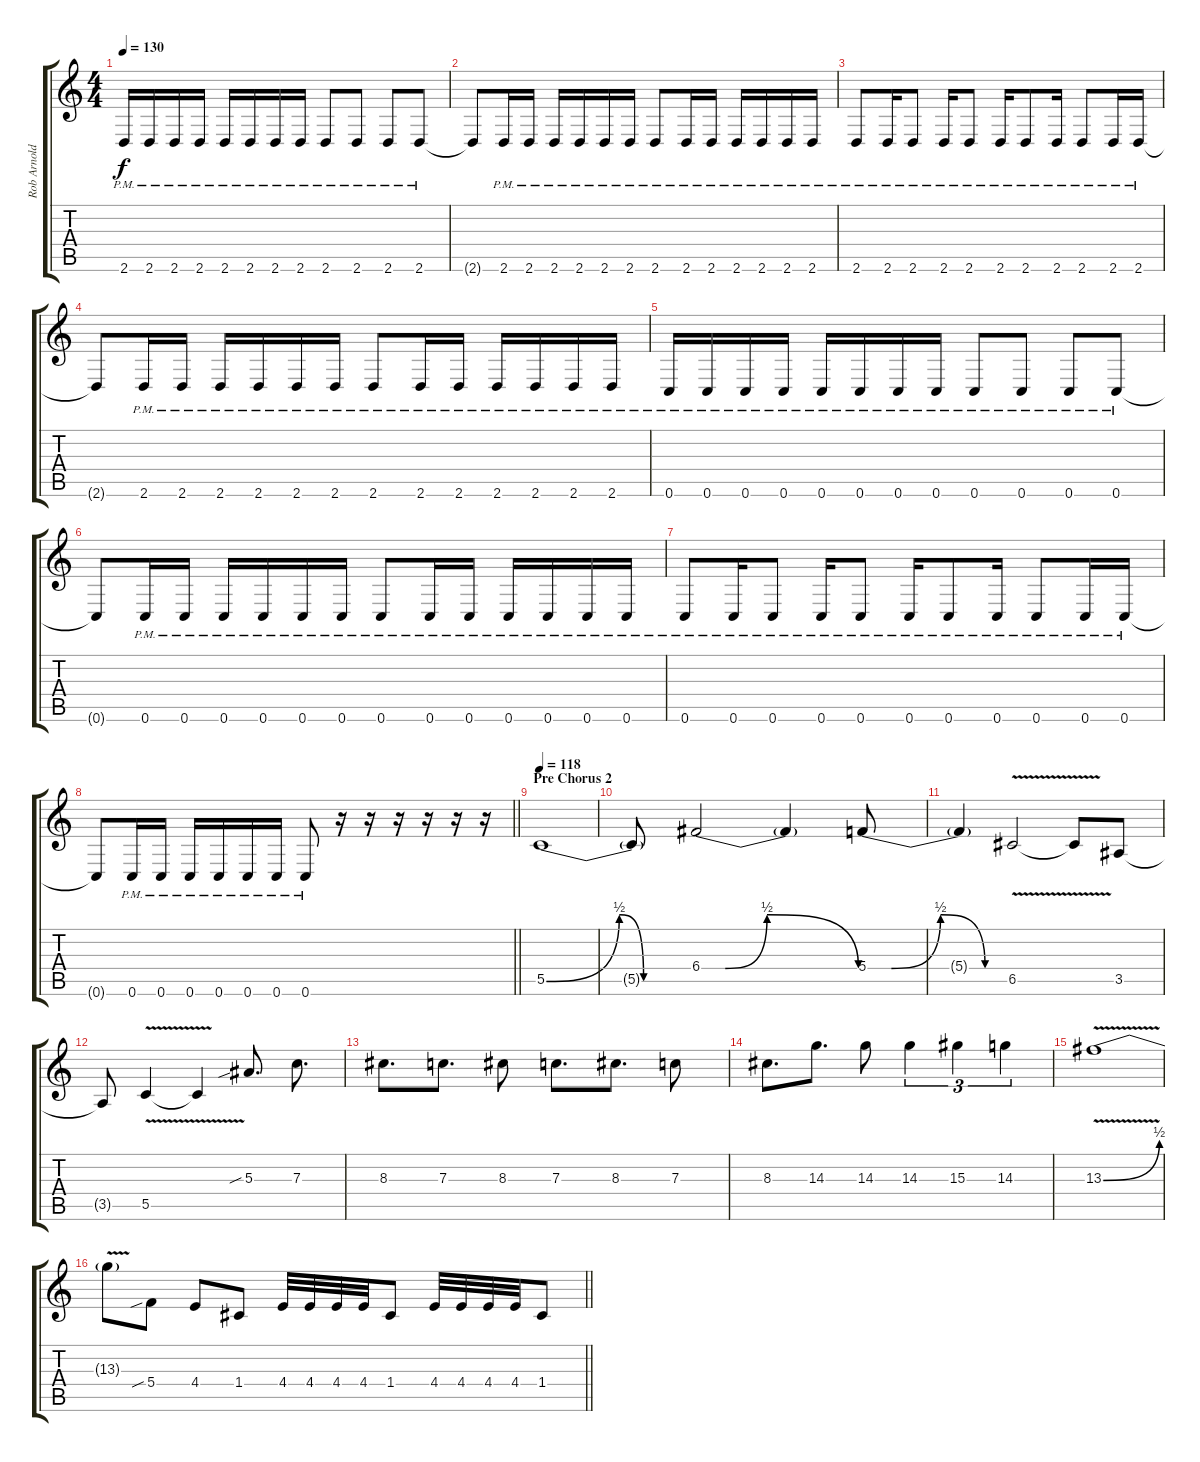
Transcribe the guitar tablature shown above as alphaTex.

\track ("Rob Arnold" "Rob Arnold") {instrument distortionguitar}
\staff {score tabs}
\tuning (D4 A3 F3 C3 G2 C2) {hide}
\ts (4 4)
\tempo 130
\clef g2
\ks c
2.6{pm}.16{dy f} 2.6{pm}.16 2.6{pm}.16 2.6{pm}.16 2.6{pm}.16 2.6{pm}.16 2.6{pm}.16 2.6{pm}.16 2.6{pm}.8 2.6{pm}.8 2.6{pm}.8 2.6{pm}.8 |
2.6{t}.8 2.6{pm}.16 2.6{pm}.16 2.6{pm}.16 2.6{pm}.16 2.6{pm}.16 2.6{pm}.16 2.6{pm}.8 2.6{pm}.16 2.6{pm}.16 2.6{pm}.16 2.6{pm}.16 2.6{pm}.16 2.6{pm}.16 |
2.6{pm}.8 2.6{pm}.16 2.6{pm}.8 2.6{pm}.16 2.6{pm}.8 2.6{pm}.16 2.6{pm}.8 2.6{pm}.16 2.6{pm}.8 2.6{pm}.16 2.6{pm}.16 |
2.6{t}.8 2.6{pm}.16 2.6{pm}.16 2.6{pm}.16 2.6{pm}.16 2.6{pm}.16 2.6{pm}.16 2.6{pm}.8 2.6{pm}.16 2.6{pm}.16 2.6{pm}.16 2.6{pm}.16 2.6{pm}.16 2.6{pm}.16 |
0.6{pm}.16 0.6{pm}.16 0.6{pm}.16 0.6{pm}.16 0.6{pm}.16 0.6{pm}.16 0.6{pm}.16 0.6{pm}.16 0.6{pm}.8 0.6{pm}.8 0.6{pm}.8 0.6{pm}.8 |
0.6{t}.8 0.6{pm}.16 0.6{pm}.16 0.6{pm}.16 0.6{pm}.16 0.6{pm}.16 0.6{pm}.16 0.6{pm}.8 0.6{pm}.16 0.6{pm}.16 0.6{pm}.16 0.6{pm}.16 0.6{pm}.16 0.6{pm}.16 |
0.6{pm}.8 0.6{pm}.16 0.6{pm}.8 0.6{pm}.16 0.6{pm}.8 0.6{pm}.16 0.6{pm}.8 0.6{pm}.16 0.6{pm}.8 0.6{pm}.16 0.6{pm}.16 |
\barLineRight lightlight
0.6{t}.8 0.6{pm}.16 0.6{pm}.16 0.6{pm}.16 0.6{pm}.16 0.6{pm}.16 0.6{pm}.16 0.6{pm}.8 r.16 r.16 r.16 r.16 r.16 r.16 |
\section ("" "Pre Chorus 2")
\tempo 118
5.5{be (custom 0 0 30 2 40 0 60 0)}.1 |
5.5{t}.8 6.4{be (custom 0 0 9 0 25 2 60 0)}.2 6.4{t}.4 5.4{be (custom 0 0 10 0 31 2 50 0 60 0)}.8 |
5.4{t}.4 6.5{v}.2 6.5{t}.8 3.5.8 |
3.5{t}.8 5.5{v}.4 5.5{t}.4 5.3{sib}.8{d} 7.3.8{d} |
8.3.8{d} 7.3.8{d} 8.3.8 7.3.8{d} 8.3.8{d} 7.3.8 |
8.3.8{d} 14.3.8{d} 14.3.8 14.3.4{tu (3 2)} 15.3.4{tu (3 2)} 14.3.4{tu (3 2)} |
13.3{be (bend 0 0 60 2) v}.1 |
\barLineRight lightlight
13.3{t}.8 5.4{sib}.8 4.4.8 1.4.8 4.4.32 4.4.32 4.4.32 4.4.32 1.4.8 4.4.32 4.4.32 4.4.32 4.4.32 1.4.8
